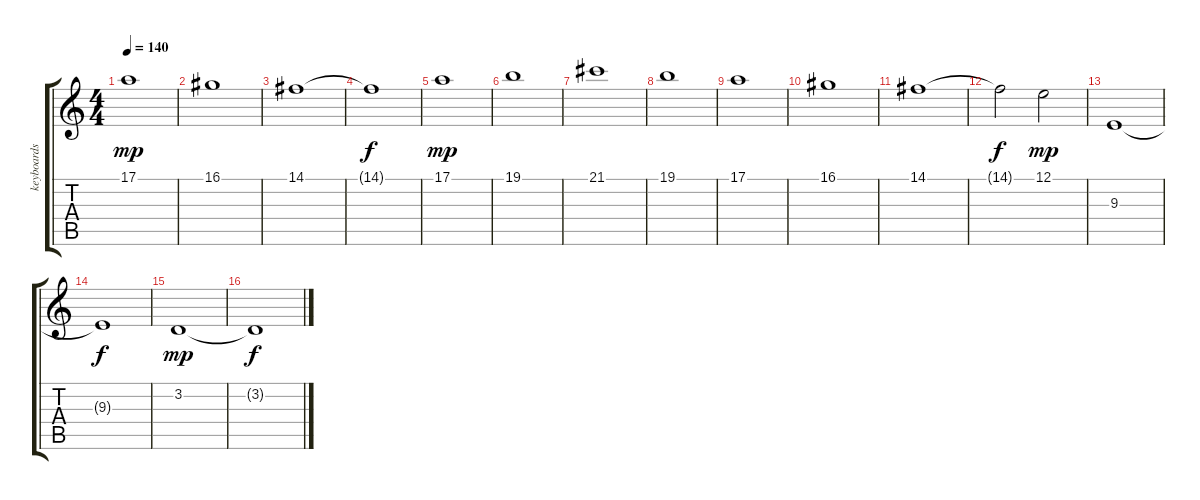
\track ("keyboards" "keyboards") {instrument stringensemble1}
\staff {score tabs}
\tuning (E4 B3 G3 D3 A2 E2) {hide}
\ts (4 4)
\tempo 140
\clef g2
\ks c
17.1.1{dy mp} |
16.1.1 |
14.1.1 |
14.1{t}.1{dy f} |
17.1.1{dy mp} |
19.1.1 |
21.1.1 |
19.1.1 |
17.1.1 |
16.1.1 |
14.1.1 |
14.1{t}.2{dy f} 12.1.2{dy mp} |
9.3.1 |
9.3{t}.1{dy f} |
3.2.1{dy mp} |
3.2{t}.1{dy f}
